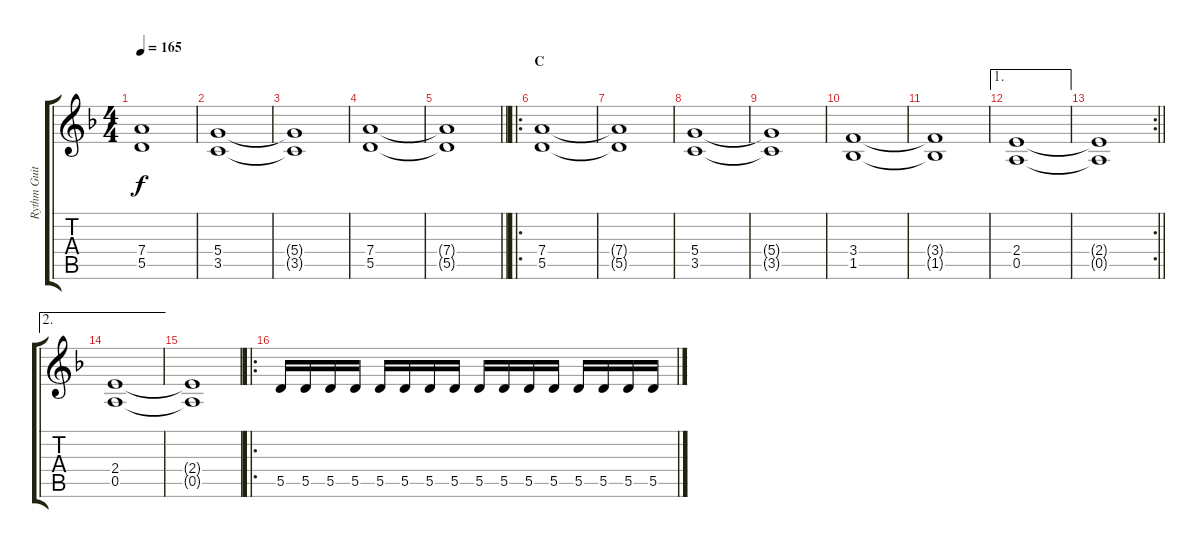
\track ("Rythm Guitar II" "Rythm Guit") {instrument distortionguitar}
\staff {score tabs}
\tuning (E4 B3 G3 D3 A2 E2) {hide}
\ts (4 4)
\tempo 165
\clef g2
\ks f
(7.4{t} 5.5{t}).1{dy f} |
(5.4 3.5).1 |
(5.4{t} 3.5{t}).1 |
(7.4 5.5).1 |
\barLineRight lightlight
(7.4{t} 5.5{t}).1 |
\ro
\section ("" "C")
(7.4 5.5).1 |
(7.4{t} 5.5{t}).1 |
(5.4 3.5).1 |
(5.4{t} 3.5{t}).1 |
(3.4 1.5).1 |
(3.4{t} 1.5{t}).1 |
\ae 1
(2.4 0.5).1 |
\rc 2
\barLineRight lightlight
(2.4{t} 0.5{t}).1 |
\ae 2
(2.4 0.5).1 |
(2.4{t} 0.5{t}).1 |
\ro
\section ("" "")
5.5.16 5.5.16 5.5.16 5.5.16 5.5.16 5.5.16 5.5.16 5.5.16 5.5.16 5.5.16 5.5.16 5.5.16 5.5.16 5.5.16 5.5.16 5.5.16
